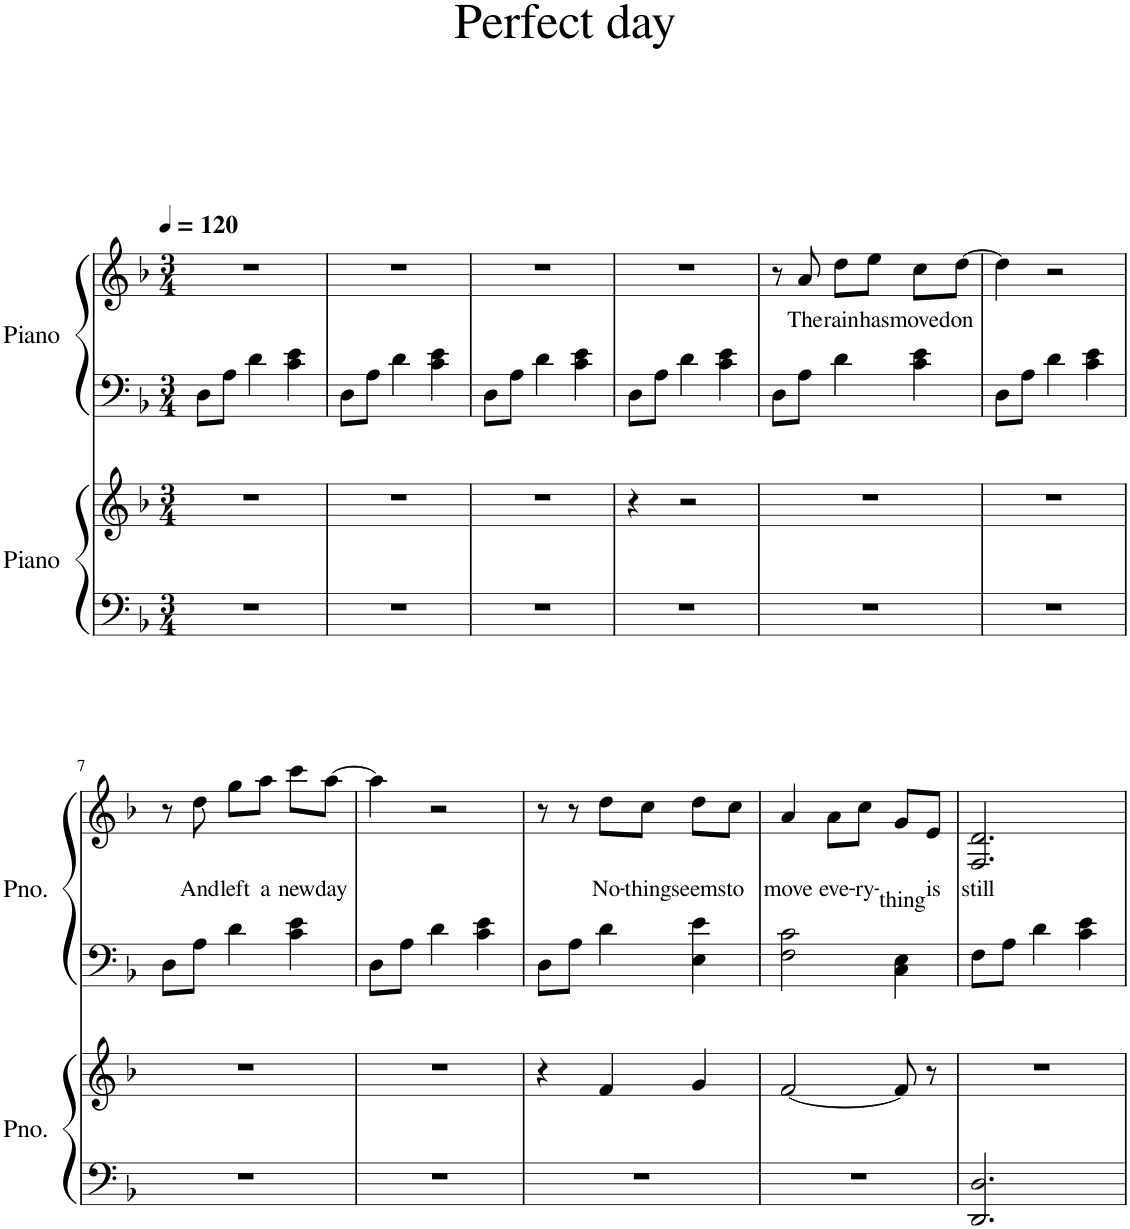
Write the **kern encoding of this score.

**kern	**kern	**kern	**kern	**text
*part2	*part2	*part1	*part1	*part1
*staff4	*staff3	*staff2	*staff1	*staff1
*I"Piano	*	*I"Piano	*	*
*I'Pno.	*	*I'Pno.	*	*
*clefF4	*clefG2	*clefF4	*clefG2	*
*k[b-]	*k[b-]	*k[b-]	*k[b-]	*
*M3/4	*M3/4	*M3/4	*M3/4	*
*MM120	*MM120	*MM120	*MM120	*
=1	=1	=1	=1	=1
2.r	2.r	8D\L	2.r	.
.	.	8A\J	.	.
.	.	4d\	.	.
.	.	4c\ 4e\	.	.
=2	=2	=2	=2	=2
2.r	2.r	8D\L	2.r	.
.	.	8A\J	.	.
.	.	4d\	.	.
.	.	4c\ 4e\	.	.
=3	=3	=3	=3	=3
2.r	2.r	8D\L	2.r	.
.	.	8A\J	.	.
.	.	4d\	.	.
.	.	4c\ 4e\	.	.
=4	=4	=4	=4	=4
2.r	4r	8D\L	2.r	.
.	.	8A\J	.	.
.	2r	4d\	.	.
.	.	4c\ 4e\	.	.
=5	=5	=5	=5	=5
2.r	2.r	8D\L	8r	.
!	!	!	!	!LO:LY:b
.	.	8A\J	8a/	The
!	!	!	!	!LO:LY:b
.	.	4d\	8dd\L	rain
!	!	!	!	!LO:LY:b
.	.	.	8ee\J	has
!	!	!	!	!LO:LY:b
.	.	4c\ 4e\	8cc\L	moved
!	!	!	!	!LO:LY:b
.	.	.	[8dd\J	on
=6	=6	=6	=6	=6
2.r	2.r	8D\L	4dd\]	.
.	.	8A\J	.	.
.	.	4d\	2r	.
.	.	4c\ 4e\	.	.
!!LO:LB:g=z
=7	=7	=7	=7	=7
2.r	2.r	8D\L	8r	.
!	!	!	!	!LO:LY:b
.	.	8A\J	8dd\	And
!	!	!	!	!LO:LY:b
.	.	4d\	8gg\L	left
!	!	!	!	!LO:LY:b
.	.	.	8aa\J	a
!	!	!	!	!LO:LY:b
.	.	4c\ 4e\	8ccc\L	new
!	!	!	!	!LO:LY:b
.	.	.	[8aa\J	day
=8	=8	=8	=8	=8
2.r	2.r	8D\L	4aa\]	.
.	.	8A\J	.	.
.	.	4d\	2r	.
.	.	4c\ 4e\	.	.
=9	=9	=9	=9	=9
2.r	4r	8D\L	8r	.
.	.	8A\J	8r	.
!	!	!	!	!LO:LY:b
.	4f/	4d\	8dd\L	No-
!	!	!	!	!LO:LY:b
.	.	.	8cc\J	-thing
!	!	!	!	!LO:LY:b
.	4g/	4E\ 4e\	8dd\L	seems
!	!	!	!	!LO:LY:b
.	.	.	8cc\J	to
=10	=10	=10	=10	=10
!	!	!	!	!LO:LY:b
2.r	[2f/	2F\ 2c\	4a/	move
!	!	!	!	!LO:LY:b
.	.	.	8a\L	eve-
!	!	!	!	!LO:LY:b
.	.	.	8cc\J	-ry-
!	!	!	!	!LO:LY:b
.	8f/]	4C\ 4E\	8g/L	-thing
!	!	!	!	!LO:LY:b
.	8r	.	8e/J	is
=11	=11	=11	=11	=11
!	!	!	!	!LO:LY:b
2.DD/ 2.D/	2.r	8F\L	2.F/ 2.d/	still
.	.	8A\J	.	.
.	.	4d\	.	.
.	.	4c\ 4e\	.	.
=	=	=	=	=
*-	*-	*-	*-	*-
